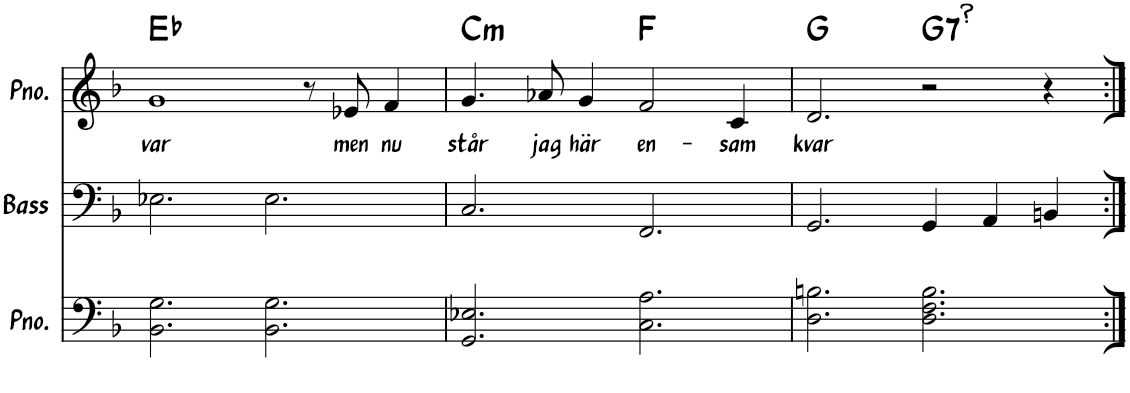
**kern	**kern	**kern	**text	**harte
*part3	*part2	*part1	*part1	*part1
*staff3	*staff2	*staff1	*staff1	*
*I"Piano	*I"Acoustic Bass	*I"Piano	*	*
*I'Pno.	*I'Bass	*I'Pno.	*	*
!!LO:PB:g=z
*clefF4	*clefF4	*clefG2	*	*
*	*Trd7c12	*	*	*
*k[b-]	*k[b-]	*k[b-]	*	*
*M6/4	*M6/4	*M6/4	*	*
=13	=13	=13	=13	=13
!	!	!	!LO:LY:b	!
2.BB-\ 2.G\	2.E-X\	1g	var	Eb:maj
2.BB-\ 2.G\	2.E-\	.	.	.
.	.	8r	.	.
!	!	!	!LO:LY:b	!
.	.	8e-X/	men	.
!	!	!	!LO:LY:b	!
.	.	4f/	nu	.
=14	=14	=14	=14	=14
!	!	!	!LO:LY:b	!LO:H:kt=m
2.GG/ 2.E-X/	2.C/	4.g/	står	C:min
!	!	!	!LO:LY:b	!
.	.	8a-X/	jag	.
!	!	!	!LO:LY:b	!
.	.	4g/	här	.
!	!	!	!LO:LY:b	!
2.C\ 2.A\	2.FF/	2f/	en-	F:maj
!	!	!	!LO:LY:b	!
.	.	4c/	-sam	.
=15	=15	=15	=15	=15
!	!	!	!LO:LY:b	!
2.D\ 2.Bn\	2.GG/	2.d/	kvar	G:maj
!	!	!	!	!LO:H:kt=7
2.D\ 2.F\ 2.B\	4GG/	2r	.	G:7
.	4AA/	.	.	.
.	4BBn/	4r	.	.
=:|!	=:|!	=:|!	=:|!	=:|!
*-	*-	*-	*-	*-
